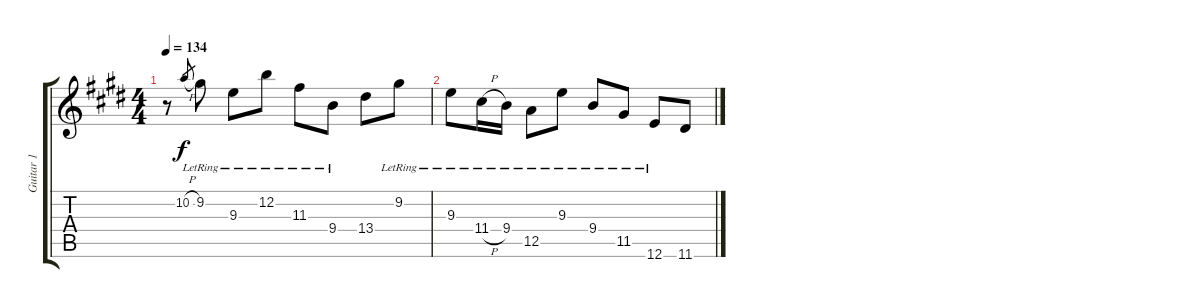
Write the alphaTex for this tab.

\track ("Guitar 1" "Guitar 1") {instrument overdrivenguitar}
\staff {score tabs}
\tuning (E4 B3 G3 D3 A2 E2) {hide}
\ts (4 4)
\tempo 134
\clef g2
\ks e
r.8{dy f} 10.2{h}.8{gr} 9.2{lr}.8 9.3{lr}.8 12.2{lr}.8 11.3{lr}.8 9.4{lr}.8 13.4.8 9.2{lr}.8 |
9.3{lr}.8 11.4{h lr}.16 9.4{lr}.16 12.5{lr}.8 9.3{lr}.8 9.4{lr}.8 11.5{lr}.8 12.6{lr}.8 11.6.8
